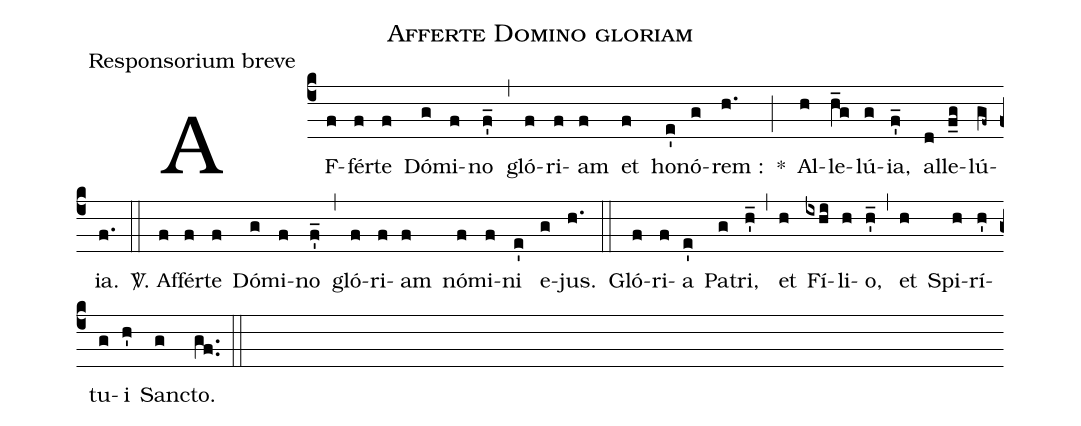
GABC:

name:Afferte Domino gloriam;
office-part:Responsorium breve;
%%
(c4) AF(f)fér(f)te(f) Dó(g)mi(f)no(f'_) (,) gló(f)ri(f)am(f) et(f) ho(e')nó(g)rem :(h.) *(;) Al(h)le(h_g)lú(g){ia},(f'_) al(d)le(f_g)lú(gf~){ia}.(f.) (::)
<sp>V/</sp>. Af(f)fér(f)te(f) Dó(g)mi(f)no(f'_) (,) gló(f)ri(f)am(f) nó(f)mi(f)ni(e') e(g)jus.(h.) (::) Gló(f)ri(f)a(e') Pa(g)tri,(h'_) (,) et(h) Fí(ixhi)li(h)o,(h'_) (,) et(h) Spi(h)rí(h')tu(g)i(h') San(g)cto.(gf..) (::)
